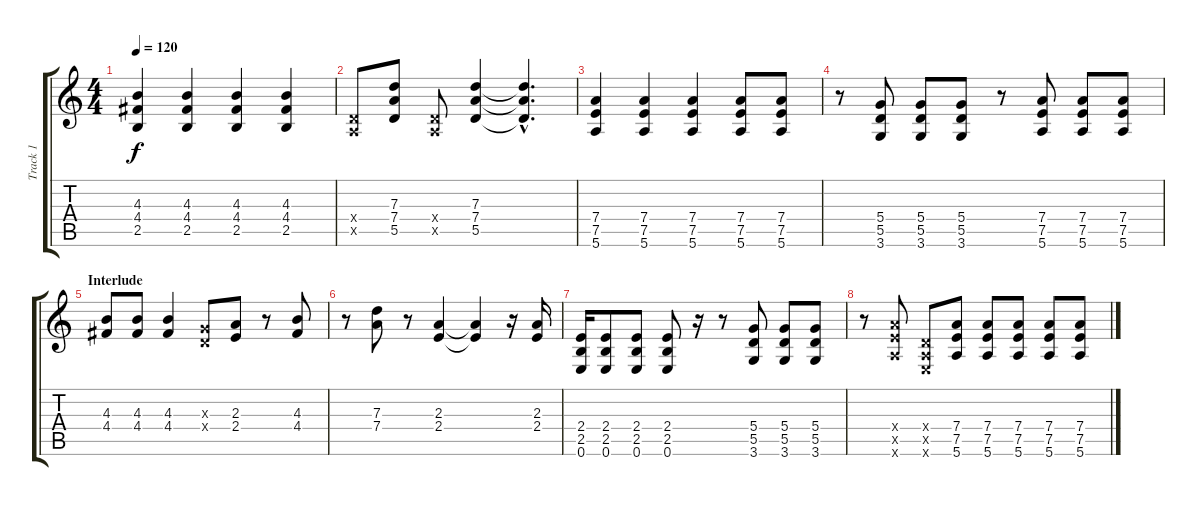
\track ("Track 1" "Track 1") {instrument distortionguitar}
\staff {score tabs}
\tuning (E4 B3 G3 D3 A2 E2) {hide}
\ts (4 4)
\tempo 120
\clef g2
\ks c
(4.3 4.4 2.5).4{dy f} (4.3 4.4 2.5).4 (4.3 4.4 2.5).4 (4.3 4.4 2.5).4 |
(0.4{x} 0.5{x}).8 (7.3 7.4 5.5).8 (0.4{x} 0.5{x}).8 (7.3 7.4 5.5).4 (7.3{hac t} 7.4{hac t} 5.5{hac t}).4{d} |
(7.4 7.5 5.6).4 (7.4 7.5 5.6).4 (7.4 7.5 5.6).4 (7.4 7.5 5.6).8 (7.4 7.5 5.6).8 |
r.8 (5.4 5.5 3.6).8 (5.4 5.5 3.6).8 (5.4 5.5 3.6).8 r.8 (7.4 7.5 5.6).8 (7.4 7.5 5.6).8 (7.4 7.5 5.6).8 |
\section ("" "Interlude")
(4.3 4.4).8 (4.3 4.4).8 (4.3 4.4).4 (0.3{x} 0.4{x}).8 (2.3 2.4).8 r.8 (4.3 4.4).8 |
r.8 (7.3 7.4).8 r.8 (2.3 2.4).4 (2.3{t} 2.4{t}).4 r.16 (2.3 2.4).16 |
(2.4 2.5 0.6).16 (2.4 2.5 0.6).8 (2.4 2.5 0.6).8 (2.4 2.5 0.6).8 r.16 r.8 (5.4 5.5 3.6).8 (5.4 5.5 3.6).8 (5.4 5.5 3.6).8 |
r.8 (7.4{x} 7.5{x} 5.6{x}).8 (0.4{x} 0.5{x} 0.6{x}).8 (7.4 7.5 5.6).8 (7.4 7.5 5.6).8 (7.4 7.5 5.6).8 (7.4 7.5 5.6).8 (7.4 7.5 5.6).8
